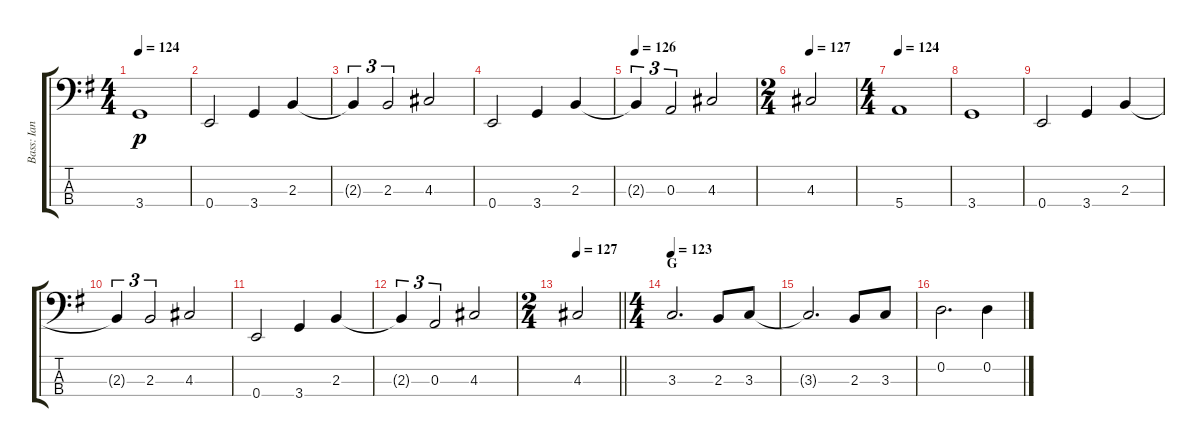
\track ("Bass: Ian" "Bass: Ian") {instrument electricbassfinger}
\staff {score tabs}
\tuning (G2 D2 A1 E1) {hide}
\ts (4 4)
\tempo 124
\clef f4
\ks g
3.4.1{dy p} |
0.4.2 3.4.4 2.3.4 |
2.3{t}.4{tu (3 2)} 2.3.2{tu (3 2)} 4.3.2 |
0.4.2 3.4.4 2.3.4 |
\tempo 126
2.3{t}.4{tu (3 2)} 0.3.2{tu (3 2)} 4.3.2 |
\ts (2 4)
\tempo 127
4.3.2 |
\ts (4 4)
\tempo 124
5.4.1 |
3.4.1 |
0.4.2 3.4.4 2.3.4 |
2.3{t}.4{tu (3 2)} 2.3.2{tu (3 2)} 4.3.2 |
0.4.2 3.4.4 2.3.4 |
2.3{t}.4{tu (3 2)} 0.3.2{tu (3 2)} 4.3.2 |
\ts (2 4)
\tempo 127
\barLineRight lightlight
4.3.2 |
\ts (4 4)
\section ("" "G")
\tempo 123
3.3.2{d} 2.3.8 3.3.8 |
3.3{t}.2{d} 2.3.8 3.3.8 |
0.2.2{d} 0.2.4
